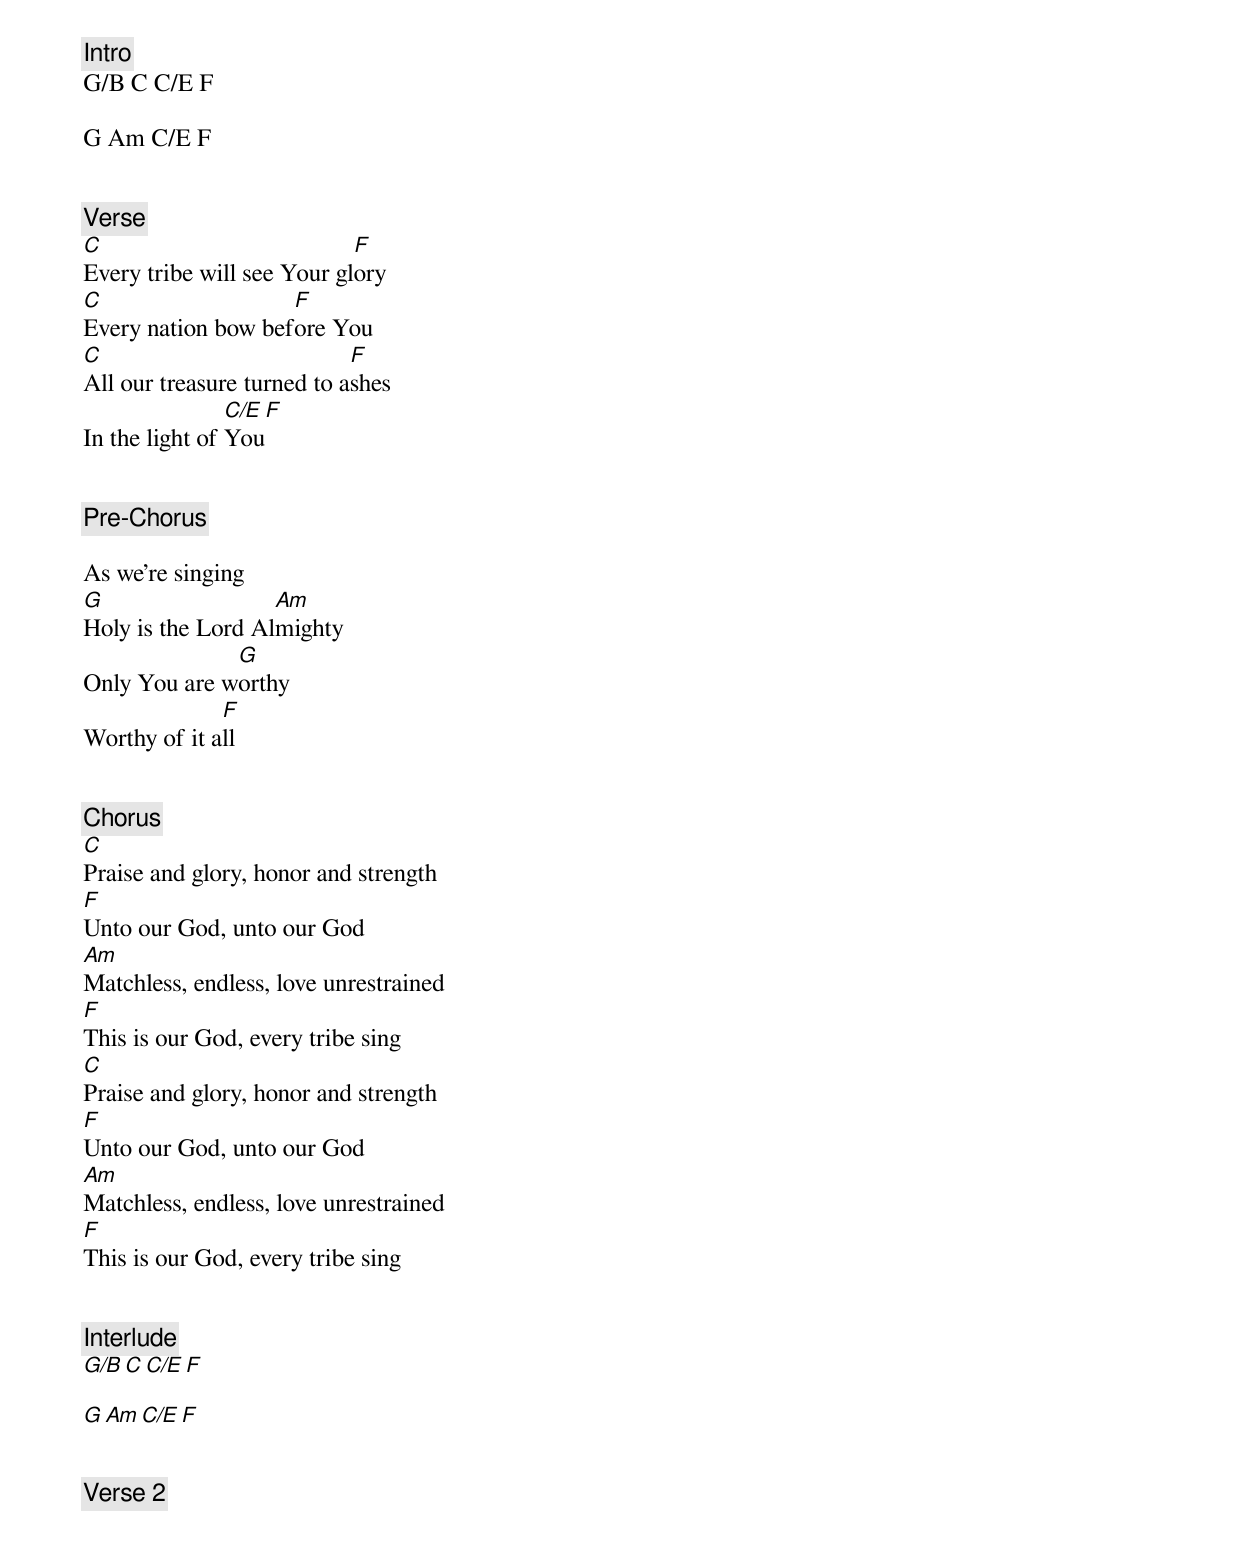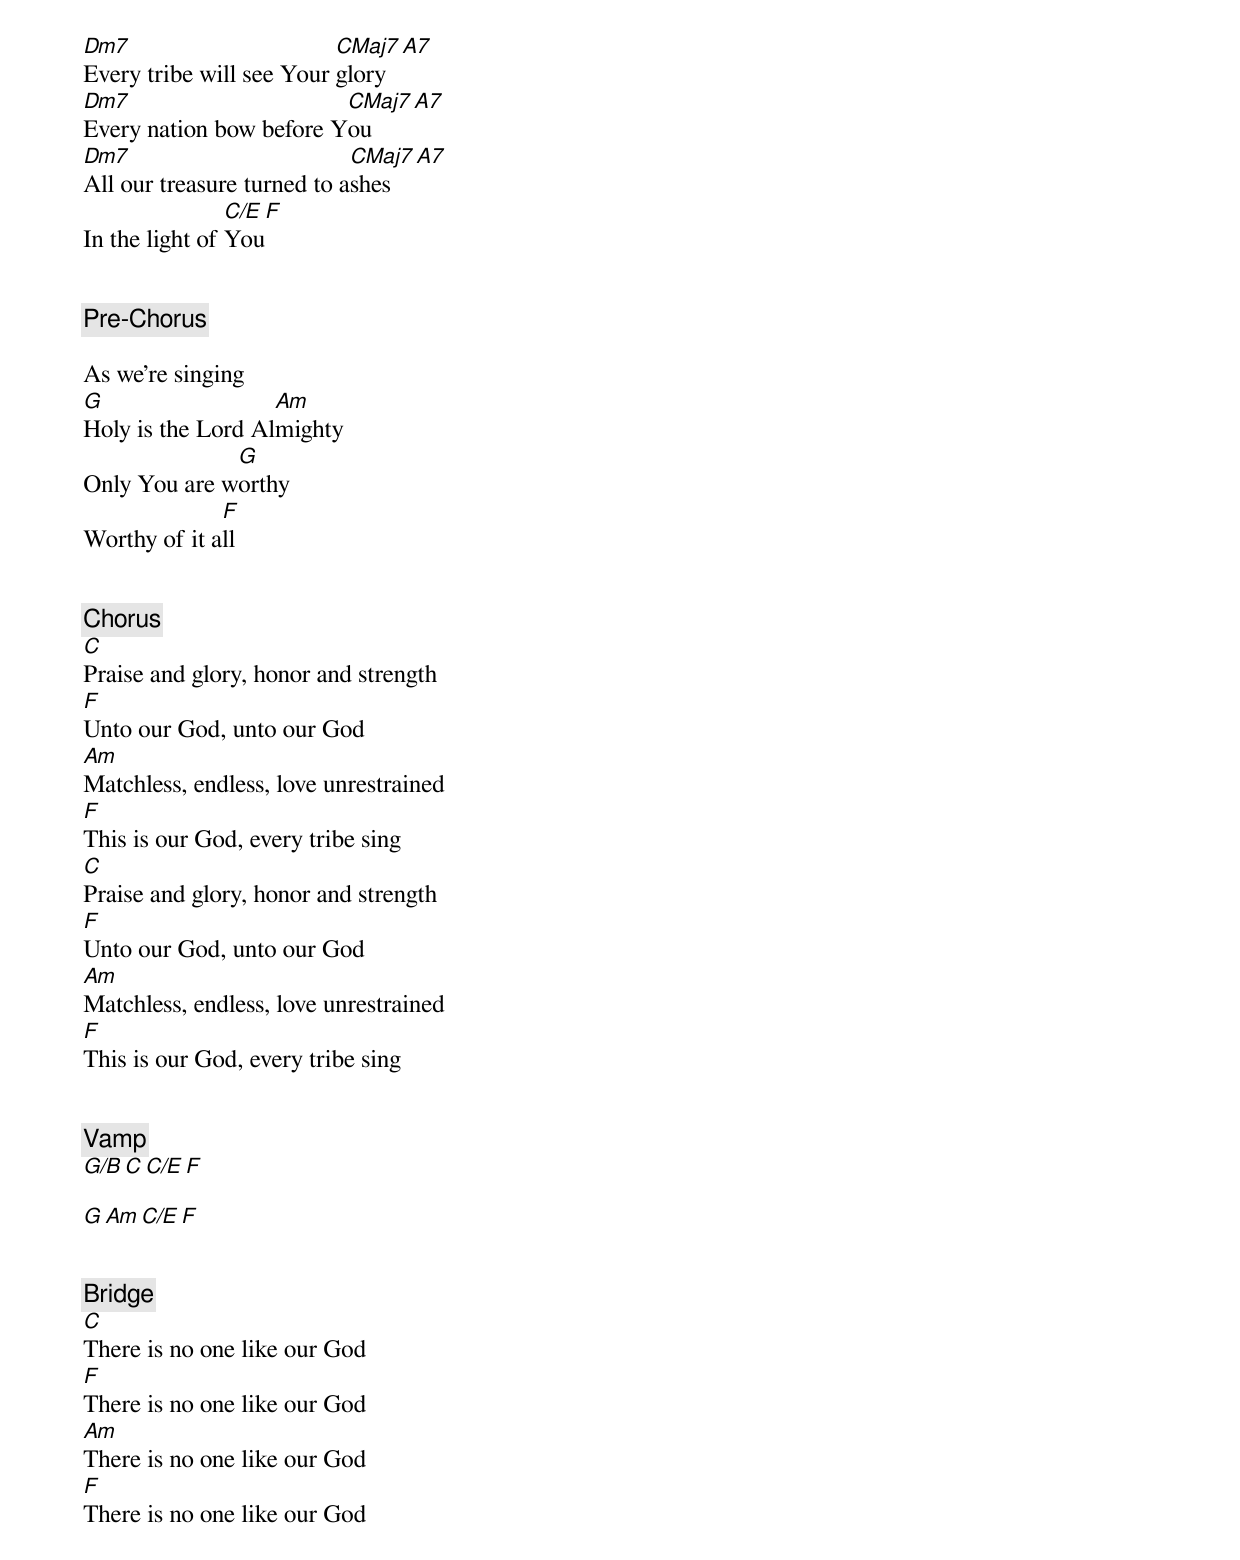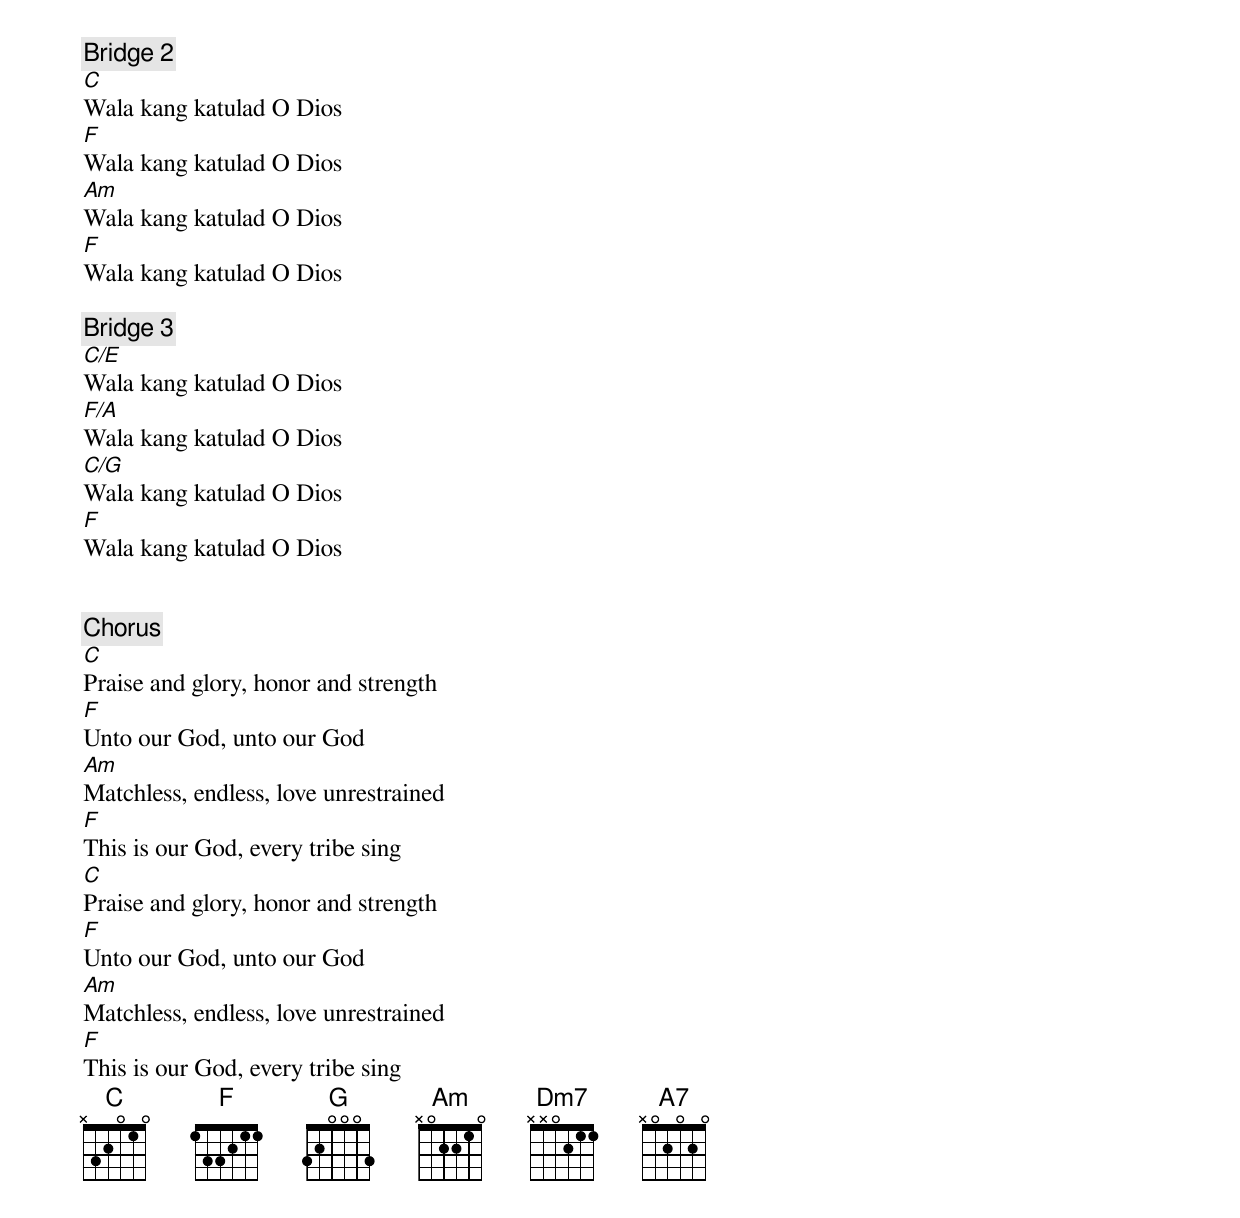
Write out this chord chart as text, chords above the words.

[Intro]
G/B C C/E F

G Am C/E F


[Verse]
C                           F
Every tribe will see Your glory
C                   F
Every nation bow before You
C                           F
All our treasure turned to ashes
                C/E F
In the light of You


[Pre-Chorus]

As we're singing
G                  Am
Holy is the Lord Almighty
              G
Only You are worthy
              F
Worthy of it all


[Chorus]
C
Praise and glory, honor and strength
F
Unto our God, unto our God
Am
Matchless, endless, love unrestrained
F
This is our God, every tribe sing
C
Praise and glory, honor and strength
F
Unto our God, unto our God
Am
Matchless, endless, love unrestrained
F
This is our God, every tribe sing


[Interlude]
G/B C C/E F

G Am C/E F


[Verse 2]
Dm7                       CMaj7  A7
Every tribe will see Your glory
Dm7                      CMaj7  A7
Every nation bow before You
Dm7                         CMaj7  A7
All our treasure turned to ashes
                C/E F
In the light of You


[Pre-Chorus]

As we're singing
G                  Am
Holy is the Lord Almighty
              G
Only You are worthy
              F
Worthy of it all


[Chorus]
C
Praise and glory, honor and strength
F
Unto our God, unto our God
Am
Matchless, endless, love unrestrained
F
This is our God, every tribe sing
C
Praise and glory, honor and strength
F
Unto our God, unto our God
Am
Matchless, endless, love unrestrained
F
This is our God, every tribe sing


[Vamp]
G/B C C/E F

G Am C/E F


[Bridge]
C
There is no one like our God
F
There is no one like our God
Am
There is no one like our God
F
There is no one like our God

[Bridge 2]
C
Wala kang katulad O Dios
F
Wala kang katulad O Dios
Am
Wala kang katulad O Dios
F
Wala kang katulad O Dios

[Bridge 3]
C/E
Wala kang katulad O Dios
F/A
Wala kang katulad O Dios
C/G
Wala kang katulad O Dios
F
Wala kang katulad O Dios


[Chorus]
C
Praise and glory, honor and strength
F
Unto our God, unto our God
Am
Matchless, endless, love unrestrained
F
This is our God, every tribe sing
C
Praise and glory, honor and strength
F
Unto our God, unto our God
Am
Matchless, endless, love unrestrained
F
This is our God, every tribe sing
